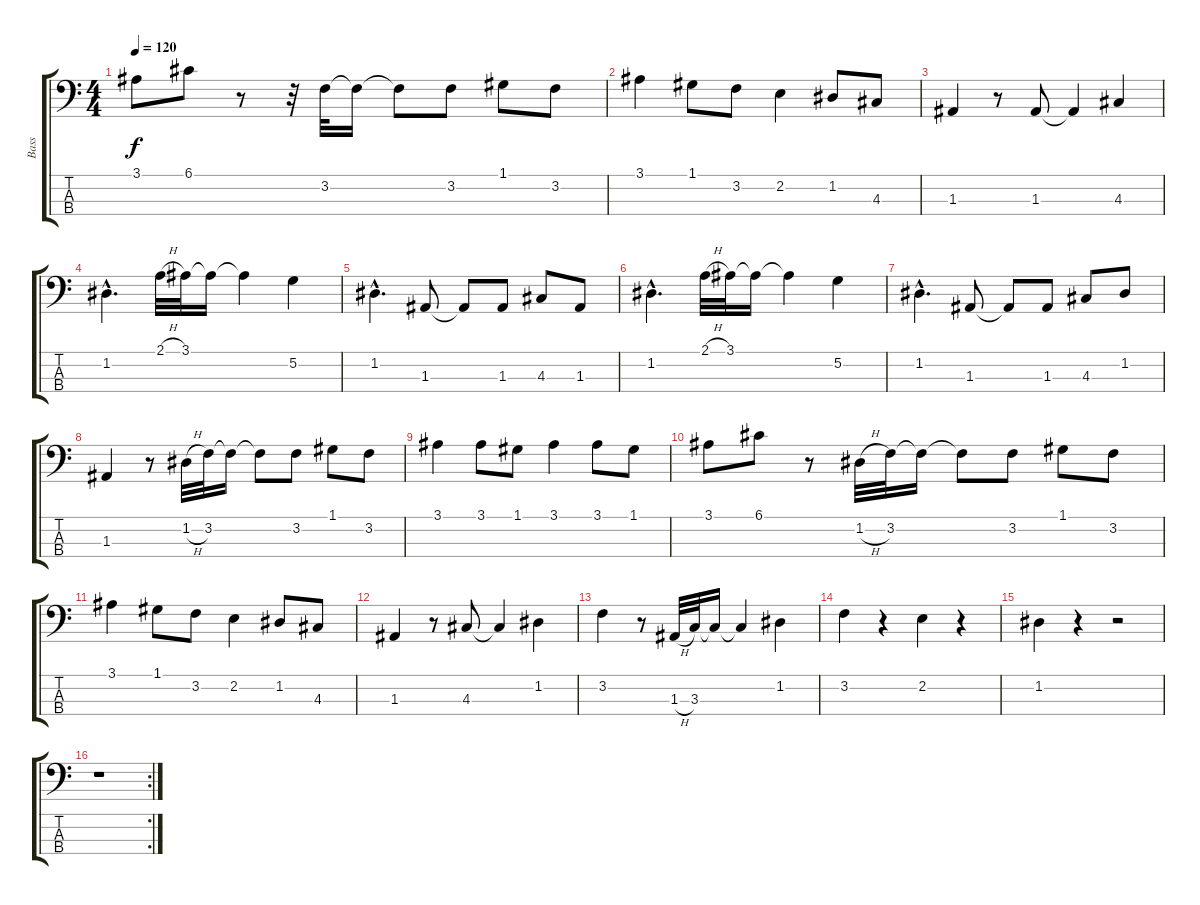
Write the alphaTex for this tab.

\track ("Bass" "Bass") {instrument electricbassfinger}
\staff {score tabs}
\tuning (G2 D2 A1 E1) {hide}
\ts (4 4)
\tempo 120
\clef f4
\ks c
3.1.8{dy f} 6.1.8 r.8 r.32 3.2.32 3.2{t}.16 3.2{t}.8 3.2.8 1.1.8 3.2.8 |
3.1.4 1.1.8 3.2.8 2.2.4 1.2.8 4.3.8 |
1.3.4 r.8 1.3.8 1.3{t}.4 4.3.4 |
1.2{hac}.4{d} 2.1{h}.32 3.1.32 3.1{t}.16 3.1{t}.4 5.2.4 |
1.2{hac}.4{d} 1.3.8 1.3{t}.8 1.3.8 4.3.8 1.3.8 |
1.2{hac}.4{d} 2.1{h}.32 3.1.32 3.1{t}.16 3.1{t}.4 5.2.4 |
1.2{hac}.4{d} 1.3.8 1.3{t}.8 1.3.8 4.3.8 1.2.8 |
1.3.4 r.8 1.2{h}.32 3.2.32 3.2{t}.16 3.2{t}.8 3.2.8 1.1.8 3.2.8 |
3.1.4 3.1.8 1.1.8 3.1.4 3.1.8 1.1.8 |
3.1.8 6.1.8 r.8 1.2{h}.32 3.2.32 3.2{t}.16 3.2{t}.8 3.2.8 1.1.8 3.2.8 |
3.1.4 1.1.8 3.2.8 2.2.4 1.2.8 4.3.8 |
1.3.4 r.8 4.3.8 4.3{t}.4 1.2.4 |
3.2.4 r.8 1.3{h}.32 3.3.32 3.3{t}.16 3.3{t}.4 1.2.4 |
3.2.4 r.4 2.2.4 r.4 |
1.2.4 r.4 r.2 |
\rc 2
r.1
